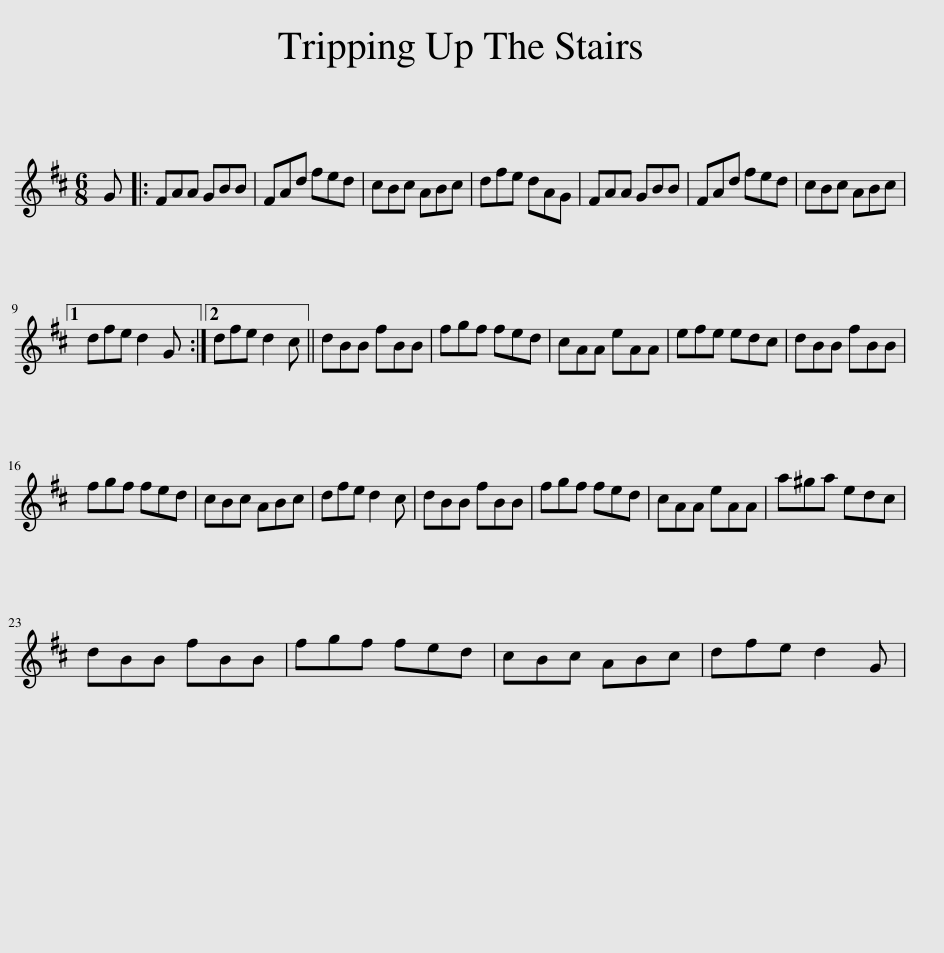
X:1
L:1/8
M:6/8
I:linebreak $
K:D
V:1 treble
V:1
 G |: FAA GBB | FAd fed | cBc ABc | dfe dAG | %5
 FAA GBB | FAd fed | cBc ABc |1$ dfe d2 G :|2 dfe d2 c || %10
 dBB fBB | fgf fed | cAA eAA | efe edc | dBB fBB |$ %15
 fgf fed | cBc ABc | dfe d2 c | dBB fBB | fgf fed | %20
 cAA eAA | a^ga edc |$ dBB fBB | fgf fed | cBc ABc | %25
 dfe d2 G | %26
